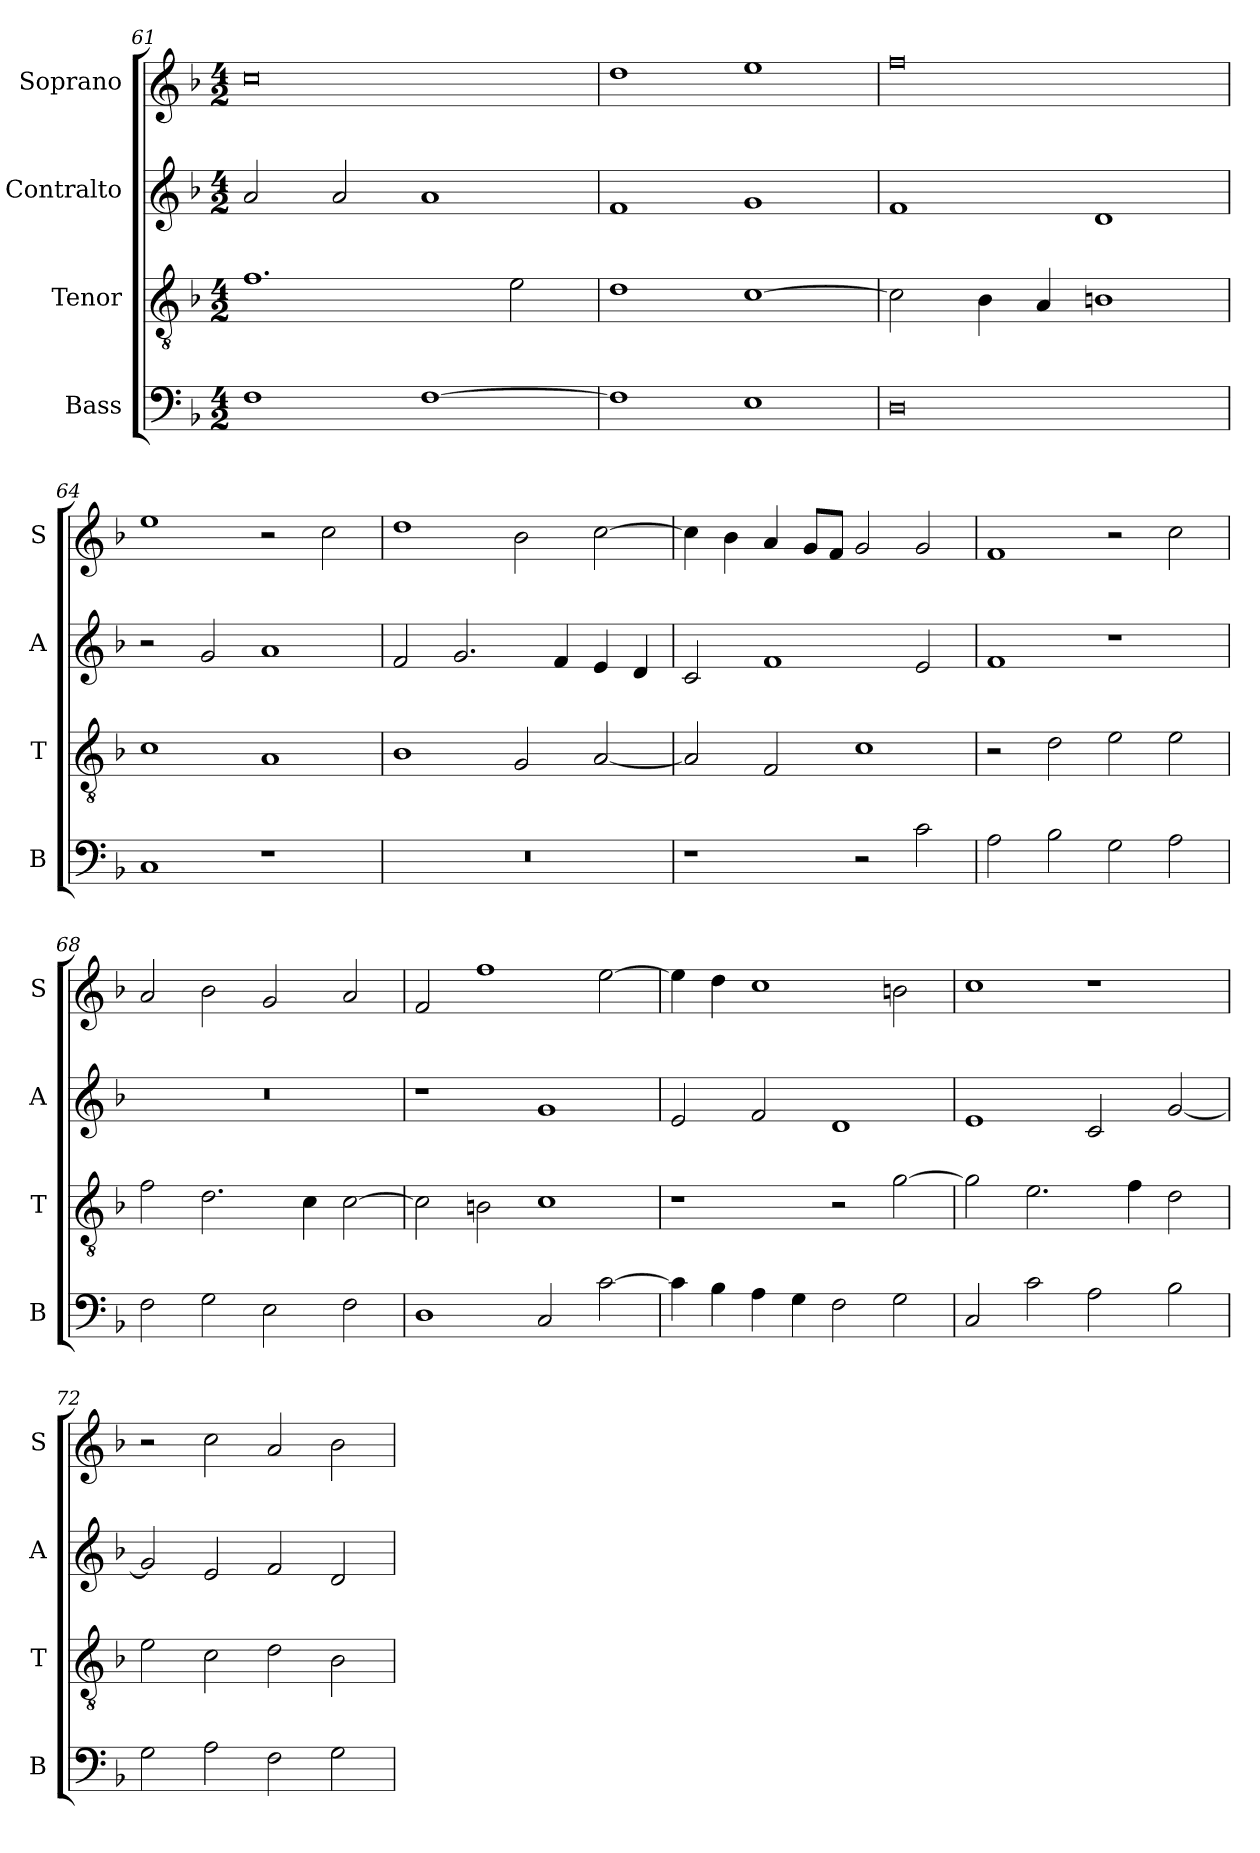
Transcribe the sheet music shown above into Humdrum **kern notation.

**kern	**kern	**kern	**kern
*part4	*part3	*part2	*part1
*staff4	*staff3	*staff2	*staff1
*I"Bass	*I"Tenor	*I"Contralto	*I"Soprano
*I'B	*I'T	*I'A	*I'S
*clefF4	*clefGv2	*clefG2	*clefG2
*k[b-]	*k[b-]	*k[b-]	*k[b-]
*F:ion	*F:ion	*F:ion	*F:ion
*M4/2	*M4/2	*M4/2	*M4/2
=61	=61	=61	=61
1F	1.f	2a	0cc
.	.	2a	.
[1F	.	1a	.
.	2e	.	.
=62	=62	=62	=62
1F]	1d	1f	1dd
1E	[1c	1g	1ee
=63	=63	=63	=63
0D	2c]	1f	0ff
.	4B-	.	.
.	4A	.	.
.	1Bn	1d	.
=64	=64	=64	=64
1C	1c	2r	1ee
.	.	2g	.
1r	1A	1a	2r
.	.	.	2cc
=65	=65	=65	=65
0r	1B-	2f	1dd
.	.	2.g	.
.	2G	.	2b-
.	.	4f	.
.	[2A	4e	[2cc
.	.	4d	.
=66	=66	=66	=66
1r	2A]	2c	4cc]
.	.	.	4b-
.	2F	1f	4a
.	.	.	8g/L
.	.	.	8f/J
2r	1c	.	2g
2c	.	2e	2g
=67	=67	=67	=67
2A	2r	1f	1f
2B-	2d	.	.
2G	2e	1r	2r
2A	2e	.	2cc
=68	=68	=68	=68
2F	2f	0r	2a
2G	2.d	.	2b-
2E	.	.	2g
.	4c	.	.
2F	[2c	.	2a
=69	=69	=69	=69
1D	2c]	1r	2f
.	2Bn	.	1ff
2C	1c	1g	.
[2c	.	.	[2ee
=70	=70	=70	=70
4c]	1r	2e	4ee]
4B-	.	.	4dd
4A	.	2f	1cc
4G	.	.	.
2F	2r	1d	.
2G	[2g	.	2bn
=71	=71	=71	=71
2C	2g]	1e	1cc
2c	2.e	.	.
2A	.	2c	1r
.	4f	.	.
2B-	2d	[2g	.
=72	=72	=72	=72
2G	2e	2g]	2r
2A	2c	2e	2cc
2F	2d	2f	2a
2G	2B-	2d	2b-
=	=	=	=
*-	*-	*-	*-
